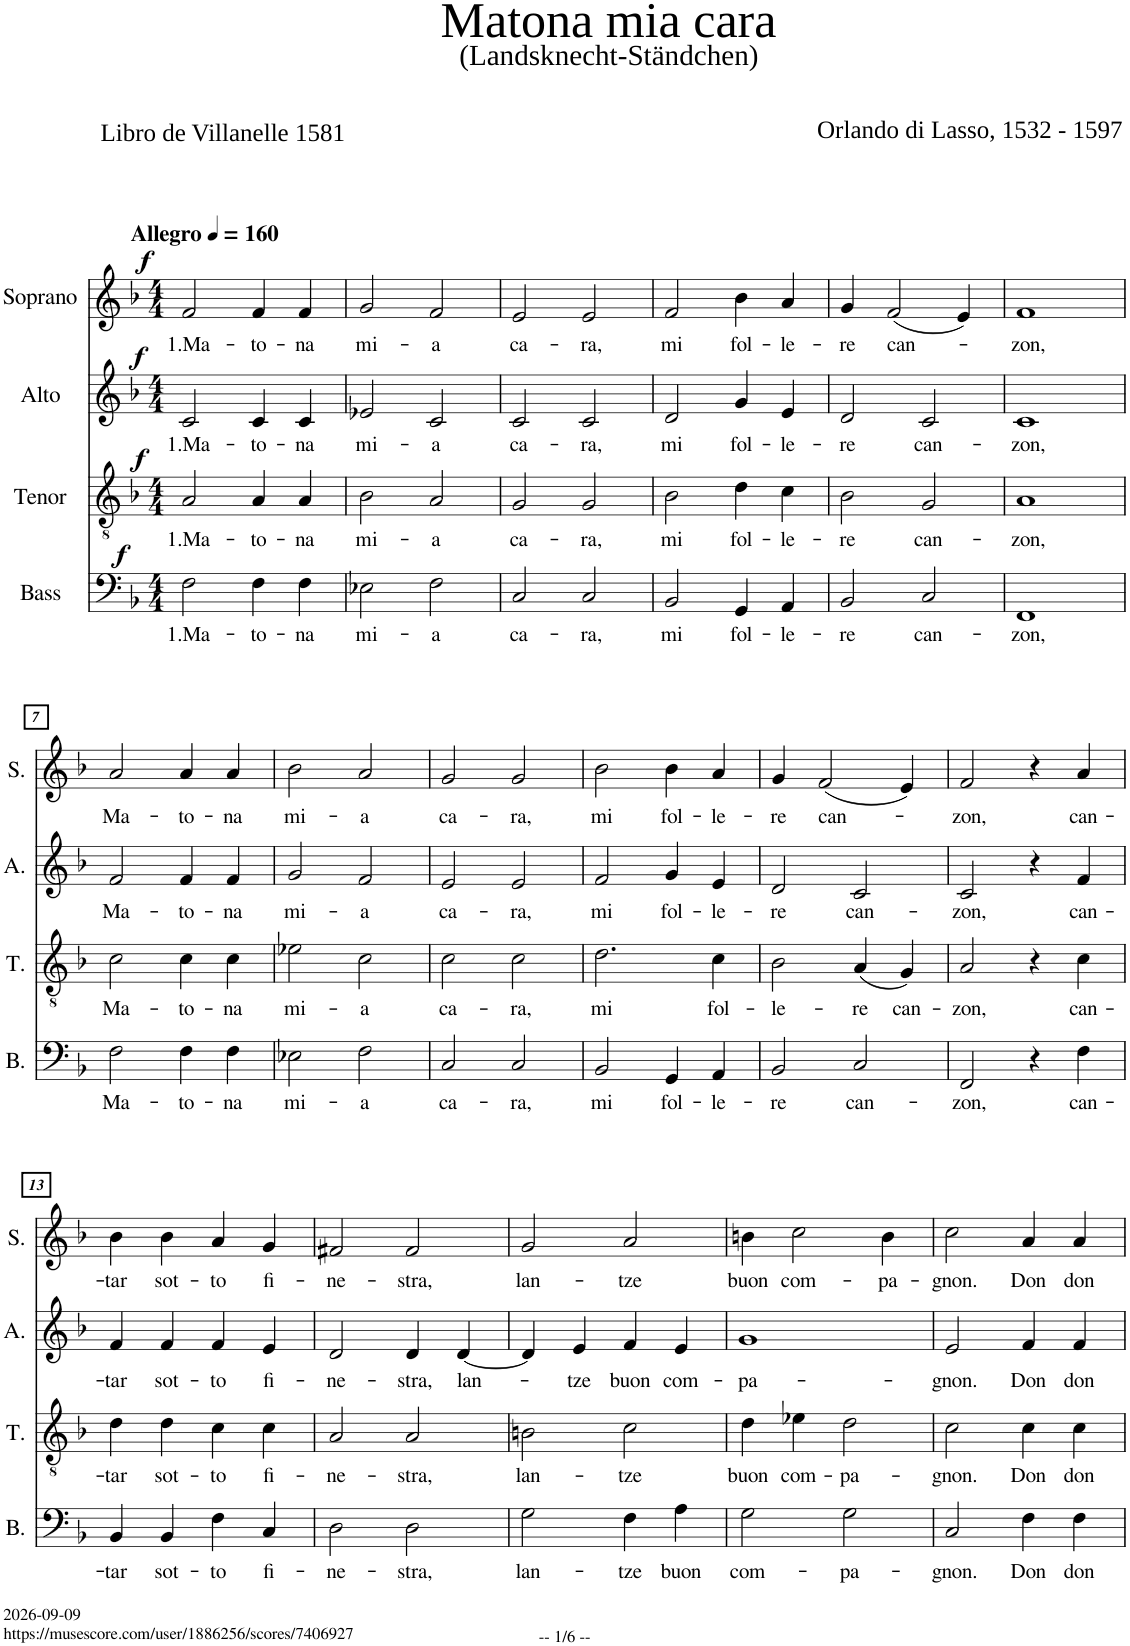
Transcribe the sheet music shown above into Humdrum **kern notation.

**kern	**text	**dynam	**kern	**text	**dynam	**kern	**text	**dynam	**kern	**text	**dynam
*part4	*part4	*part4	*part3	*part3	*part3	*part2	*part2	*part2	*part1	*part1	*part1
*staff4	*staff4	*staff4	*staff3	*staff3	*staff3	*staff2	*staff2	*staff2	*staff1	*staff1	*staff1
*I"Bass	*	*	*I"Tenor	*	*	*I"Alto	*	*	*I"Soprano	*	*
*I'B.	*	*	*I'T.	*	*	*I'A.	*	*	*I'S.	*	*
*clefF4	*	*	*clefGv2	*	*	*clefG2	*	*	*clefG2	*	*
*Trd4c7	*	*	*	*	*	*Trd1c2	*	*	*	*	*
*k[b-]	*	*	*k[b-]	*	*	*k[b-]	*	*	*k[b-]	*	*
*M4/4	*	*	*M4/4	*	*	*M4/4	*	*	*M4/4	*	*
*MM160	*	*	*MM160	*	*	*MM160	*	*	*MM160	*	*
=1	=1	=1	=1	=1	=1	=1	=1	=1	=1	=1	=1
!	!	!	!	!	!	!	!	!	!LO:TX:a:B:t=Allegro	!	!
!	!LO:LY:b	!LO:DY:a	!	!LO:LY:b	!LO:DY:a	!	!LO:LY:b	!LO:DY:a	!	!LO:LY:b	!LO:DY:a
2F\	1.Ma-	f	2A/	1.Ma-	f	2c/	1.Ma-	f	2f/	1.Ma-	f
!	!LO:LY:b	!	!	!LO:LY:b	!	!	!LO:LY:b	!	!	!LO:LY:b	!
4F\	-to-	.	4A/	-to-	.	4c/	-to-	.	4f/	-to-	.
!	!LO:LY:b	!	!	!LO:LY:b	!	!	!LO:LY:b	!	!	!LO:LY:b	!
4F\	-na	.	4A/	-na	.	4c/	-na	.	4f/	-na	.
=2	=2	=2	=2	=2	=2	=2	=2	=2	=2	=2	=2
!	!LO:LY:b	!	!	!LO:LY:b	!	!	!LO:LY:b	!	!	!LO:LY:b	!
2E-X\	mi-	.	2B-\	mi-	.	2e-X/	mi-	.	2g/	mi-	.
!	!LO:LY:b	!	!	!LO:LY:b	!	!	!LO:LY:b	!	!	!LO:LY:b	!
2F\	-a	.	2A/	-a	.	2c/	-a	.	2f/	-a	.
=3	=3	=3	=3	=3	=3	=3	=3	=3	=3	=3	=3
!	!LO:LY:b	!	!	!LO:LY:b	!	!	!LO:LY:b	!	!	!LO:LY:b	!
2C/	ca-	.	2G/	ca-	.	2c/	ca-	.	2e/	ca-	.
!	!LO:LY:b	!	!	!LO:LY:b	!	!	!LO:LY:b	!	!	!LO:LY:b	!
2C/	-ra,	.	2G/	-ra,	.	2c/	-ra,	.	2e/	-ra,	.
=4	=4	=4	=4	=4	=4	=4	=4	=4	=4	=4	=4
!	!LO:LY:b	!	!	!LO:LY:b	!	!	!LO:LY:b	!	!	!LO:LY:b	!
2BB-/	mi	.	2B-\	mi	.	2d/	mi	.	2f/	mi	.
!	!LO:LY:b	!	!	!LO:LY:b	!	!	!LO:LY:b	!	!	!LO:LY:b	!
4GG/	fol-	.	4d\	fol-	.	4g/	fol-	.	4b-\	fol-	.
!	!LO:LY:b	!	!	!LO:LY:b	!	!	!LO:LY:b	!	!	!LO:LY:b	!
4AA/	-le-	.	4c\	-le-	.	4e/	-le-	.	4a/	-le-	.
=5	=5	=5	=5	=5	=5	=5	=5	=5	=5	=5	=5
!	!LO:LY:b	!	!	!LO:LY:b	!	!	!LO:LY:b	!	!	!LO:LY:b	!
2BB-/	-re	.	2B-\	-re	.	2d/	-re	.	4g/	-re	.
!	!	!	!	!	!	!	!	!	!	!LO:LY:b	!
.	.	.	.	.	.	.	.	.	(2f/	can-	.
!	!LO:LY:b	!	!	!LO:LY:b	!	!	!LO:LY:b	!	!	!	!
2C/	can-	.	2G/	can-	.	2c/	can-	.	.	.	.
.	.	.	.	.	.	.	.	.	4e/)	.	.
=6	=6	=6	=6	=6	=6	=6	=6	=6	=6	=6	=6
!	!LO:LY:b	!	!	!LO:LY:b	!	!	!LO:LY:b	!	!	!LO:LY:b	!
1FF	-zon,	.	1A	-zon,	.	1c	-zon,	.	1f	-zon,	.
!!LO:LB:g=z
=7	=7	=7	=7	=7	=7	=7	=7	=7	=7	=7	=7
!	!LO:LY:b	!	!	!LO:LY:b	!	!	!LO:LY:b	!	!	!LO:LY:b	!
2F\	Ma-	.	2c\	Ma-	.	2f/	Ma-	.	2a/	Ma-	.
!	!LO:LY:b	!	!	!LO:LY:b	!	!	!LO:LY:b	!	!	!LO:LY:b	!
4F\	-to-	.	4c\	-to-	.	4f/	-to-	.	4a/	-to-	.
!	!LO:LY:b	!	!	!LO:LY:b	!	!	!LO:LY:b	!	!	!LO:LY:b	!
4F\	-na	.	4c\	-na	.	4f/	-na	.	4a/	-na	.
=8	=8	=8	=8	=8	=8	=8	=8	=8	=8	=8	=8
!	!LO:LY:b	!	!	!LO:LY:b	!	!	!LO:LY:b	!	!	!LO:LY:b	!
2E-X\	mi-	.	2e-X\	mi-	.	2g/	mi-	.	2b-\	mi-	.
!	!LO:LY:b	!	!	!LO:LY:b	!	!	!LO:LY:b	!	!	!LO:LY:b	!
2F\	-a	.	2c\	-a	.	2f/	-a	.	2a/	-a	.
=9	=9	=9	=9	=9	=9	=9	=9	=9	=9	=9	=9
!	!LO:LY:b	!	!	!LO:LY:b	!	!	!LO:LY:b	!	!	!LO:LY:b	!
2C/	ca-	.	2c\	ca-	.	2e/	ca-	.	2g/	ca-	.
!	!LO:LY:b	!	!	!LO:LY:b	!	!	!LO:LY:b	!	!	!LO:LY:b	!
2C/	-ra,	.	2c\	-ra,	.	2e/	-ra,	.	2g/	-ra,	.
=10	=10	=10	=10	=10	=10	=10	=10	=10	=10	=10	=10
!	!LO:LY:b	!	!	!LO:LY:b	!	!	!LO:LY:b	!	!	!LO:LY:b	!
2BB-/	mi	.	2.d\	mi	.	2f/	mi	.	2b-\	mi	.
!	!LO:LY:b	!	!	!	!	!	!LO:LY:b	!	!	!LO:LY:b	!
4GG/	fol-	.	.	.	.	4g/	fol-	.	4b-\	fol-	.
!	!LO:LY:b	!	!	!LO:LY:b	!	!	!LO:LY:b	!	!	!LO:LY:b	!
4AA/	-le-	.	4c\	fol-	.	4e/	-le-	.	4a/	-le-	.
=11	=11	=11	=11	=11	=11	=11	=11	=11	=11	=11	=11
!	!LO:LY:b	!	!	!LO:LY:b	!	!	!LO:LY:b	!	!	!LO:LY:b	!
2BB-/	-re	.	2B-\	-le-	.	2d/	-re	.	4g/	-re	.
!	!	!	!	!	!	!	!	!	!	!LO:LY:b	!
.	.	.	.	.	.	.	.	.	(2f/	can-	.
!	!LO:LY:b	!	!	!LO:LY:b	!	!	!LO:LY:b	!	!	!	!
2C/	can-	.	(4A/	-re	.	2c/	can-	.	.	.	.
!	!	!	!	!LO:LY:b	!	!	!	!	!	!	!
.	.	.	4G/)	can-	.	.	.	.	4e/)	.	.
=12	=12	=12	=12	=12	=12	=12	=12	=12	=12	=12	=12
!	!LO:LY:b	!	!	!LO:LY:b	!	!	!LO:LY:b	!	!	!LO:LY:b	!
2FF/	-zon,	.	2A/	-zon,	.	2c/	-zon,	.	2f/	-zon,	.
4r	.	.	4r	.	.	4r	.	.	4r	.	.
!	!LO:LY:b	!	!	!LO:LY:b	!	!	!LO:LY:b	!	!	!LO:LY:b	!
4F\	can-	.	4c\	can-	.	4f/	can-	.	4a/	can-	.
!!LO:LB:g=z
=13	=13	=13	=13	=13	=13	=13	=13	=13	=13	=13	=13
!	!LO:LY:b	!	!	!LO:LY:b	!	!	!LO:LY:b	!	!	!LO:LY:b	!
4BB-/	-tar	.	4d\	-tar	.	4f/	-tar	.	4b-\	-tar	.
!	!LO:LY:b	!	!	!LO:LY:b	!	!	!LO:LY:b	!	!	!LO:LY:b	!
4BB-/	sot-	.	4d\	sot-	.	4f/	sot-	.	4b-\	sot-	.
!	!LO:LY:b	!	!	!LO:LY:b	!	!	!LO:LY:b	!	!	!LO:LY:b	!
4F\	-to	.	4c\	-to	.	4f/	-to	.	4a/	-to	.
!	!LO:LY:b	!	!	!LO:LY:b	!	!	!LO:LY:b	!	!	!LO:LY:b	!
4C/	fi-	.	4c\	fi-	.	4e/	fi-	.	4g/	fi-	.
=14	=14	=14	=14	=14	=14	=14	=14	=14	=14	=14	=14
!	!LO:LY:b	!	!	!LO:LY:b	!	!	!LO:LY:b	!	!	!LO:LY:b	!
2D\	-ne-	.	2A/	-ne-	.	2d/	-ne-	.	2f#X/	-ne-	.
!	!LO:LY:b	!	!	!LO:LY:b	!	!	!LO:LY:b	!	!	!LO:LY:b	!
2D\	-stra,	.	2A/	-stra,	.	4d/	-stra,	.	2f#/	-stra,	.
!	!	!	!	!	!	!	!LO:LY:b	!	!	!	!
.	.	.	.	.	.	[4d/	lan-	.	.	.	.
=15	=15	=15	=15	=15	=15	=15	=15	=15	=15	=15	=15
!	!LO:LY:b	!	!	!LO:LY:b	!	!	!	!	!	!LO:LY:b	!
2G\	lan-	.	2Bn\	lan-	.	4d/]	.	.	2g/	lan-	.
!	!	!	!	!	!	!	!LO:LY:b	!	!	!	!
.	.	.	.	.	.	4e/	-tze	.	.	.	.
!	!LO:LY:b	!	!	!LO:LY:b	!	!	!LO:LY:b	!	!	!LO:LY:b	!
4F\	-tze	.	2c\	-tze	.	4f/	buon	.	2a/	-tze	.
!	!LO:LY:b	!	!	!	!	!	!LO:LY:b	!	!	!	!
4A\	buon	.	.	.	.	4e/	com-	.	.	.	.
=16	=16	=16	=16	=16	=16	=16	=16	=16	=16	=16	=16
!	!LO:LY:b	!	!	!LO:LY:b	!	!	!LO:LY:b	!	!	!LO:LY:b	!
2G\	com-	.	4d\	buon	.	1g	-pa-	.	4bn\	buon	.
!	!	!	!	!LO:LY:b	!	!	!	!	!	!LO:LY:b	!
.	.	.	4e-X\	com-	.	.	.	.	2cc\	com-	.
!	!LO:LY:b	!	!	!LO:LY:b	!	!	!	!	!	!	!
2G\	-pa-	.	2d\	-pa-	.	.	.	.	.	.	.
!	!	!	!	!	!	!	!	!	!	!LO:LY:b	!
.	.	.	.	.	.	.	.	.	4b\	-pa-	.
=17	=17	=17	=17	=17	=17	=17	=17	=17	=17	=17	=17
!	!LO:LY:b	!	!	!LO:LY:b	!	!	!LO:LY:b	!	!	!LO:LY:b	!
2C/	-gnon.	.	2c\	-gnon.	.	2e/	-gnon.	.	2cc\	-gnon.	.
!	!LO:LY:b	!	!	!LO:LY:b	!	!	!LO:LY:b	!	!	!LO:LY:b	!
4F\	Don	.	4c\	Don	.	4f/	Don	.	4a/	Don	.
!	!LO:LY:b	!	!	!LO:LY:b	!	!	!LO:LY:b	!	!	!LO:LY:b	!
4F\	don	.	4c\	don	.	4f/	don	.	4a/	don	.
=	=	=	=	=	=	=	=	=	=	=	=
*-	*-	*-	*-	*-	*-	*-	*-	*-	*-	*-	*-
